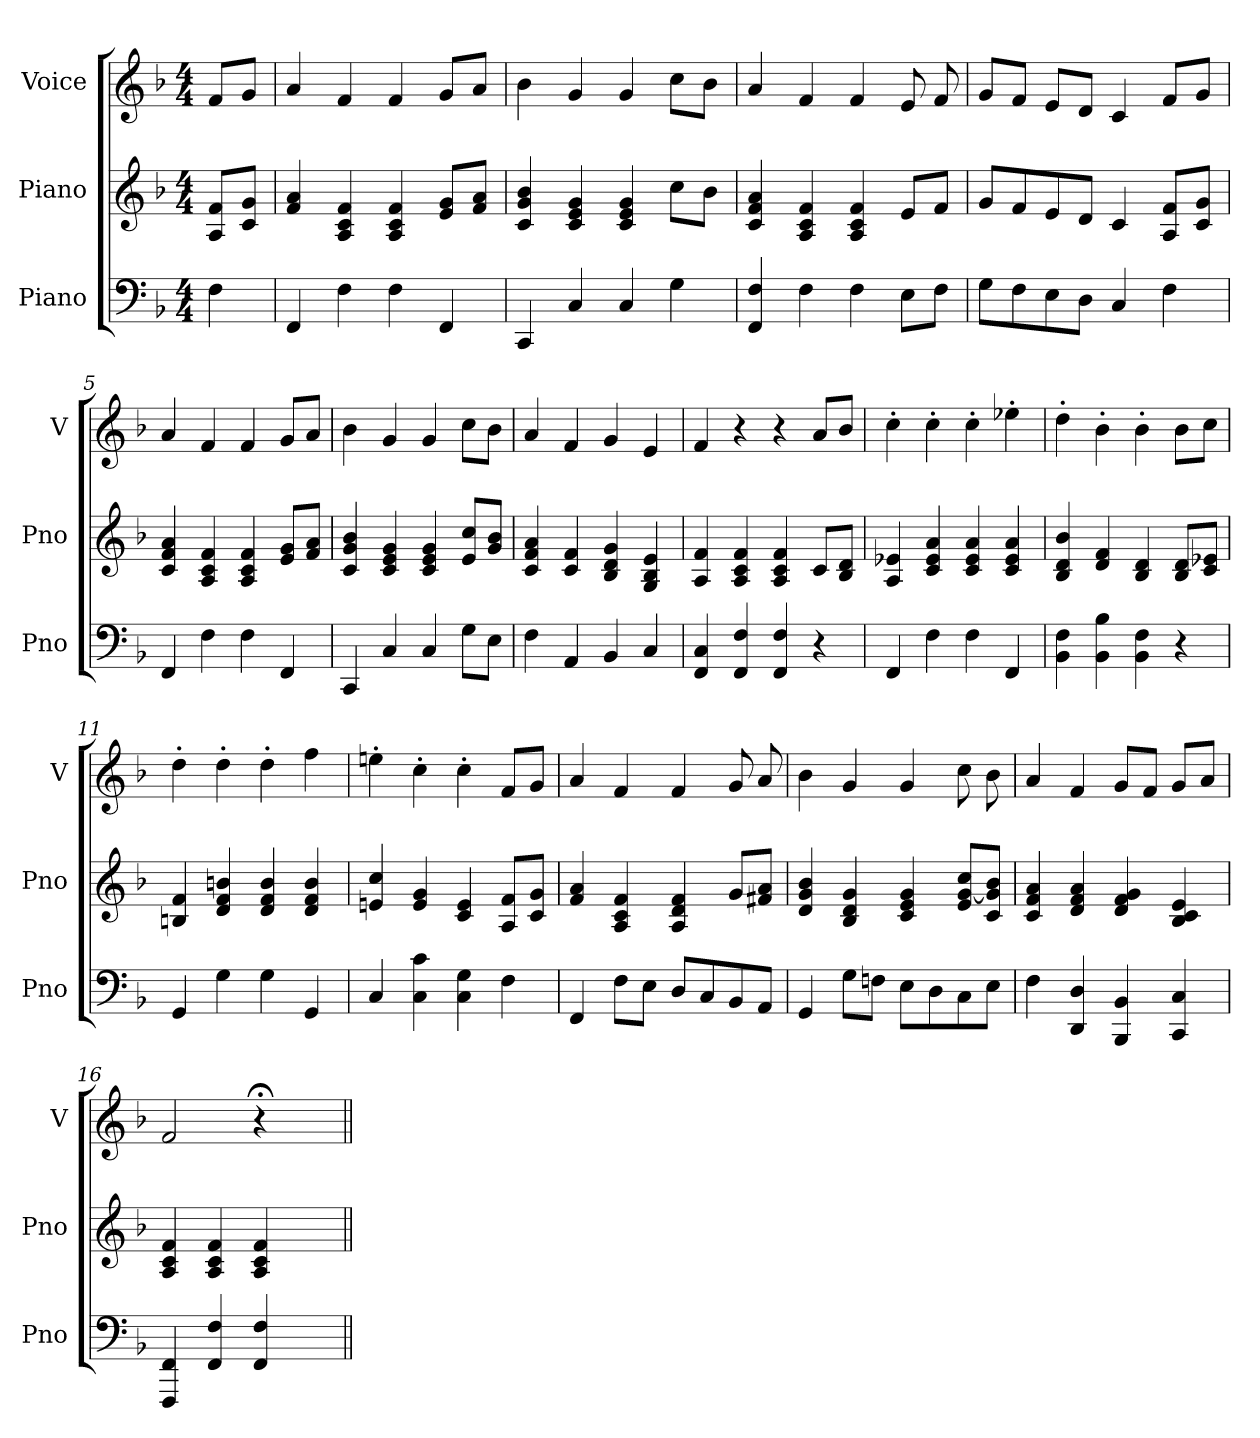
**kern	**kern	**kern
*part3	*part2	*part1
*staff3	*staff2	*staff1
*I"Piano	*I"Piano	*I"Voice
*I'Pno	*I'Pno	*I'V
*clefF4	*clefG2	*clefG2
*k[b-]	*k[b-]	*k[b-]
*M4/4	*M4/4	*M4/4
*MM112	*MM112	*MM112
=	=	=
4F\	8A/ 8f/L	8f/L
.	8c/ 8g/J	8g/J
=1	=1	=1
4FF/	4f/ 4a/	4a/
4F\	4A/ 4c/ 4f/	4f/
4F\	4A/ 4c/ 4f/	4f/
4FF/	8e/ 8g/L	8g/L
.	8f/ 8a/J	8a/J
=2	=2	=2
4CC/	4c/ 4g/ 4b-/	4b-\
4C/	4c/ 4e/ 4g/	4g/
4C/	4c/ 4e/ 4g/	4g/
4G\	8cc\L	8cc\L
.	8b-\J	8b-\J
=3	=3	=3
4FF/ 4F/	4c/ 4f/ 4a/	4a/
4F\	4A/ 4c/ 4f/	4f/
4F\	4A/ 4c/ 4f/	4f/
8E\L	8e/L	8e/
8F\J	8f/J	8f/
=4	=4	=4
8G\L	8g/L	8g/L
8F\	8f/	8f/J
8E\	8e/	8e/L
8D\J	8d/J	8d/J
4C/	4c/	4c/
4F\	8A/ 8f/L	8f/L
.	8c/ 8g/J	8g/J
!!LO:LB:g=z
=5	=5	=5
4FF/	4c/ 4f/ 4a/	4a/
4F\	4A/ 4c/ 4f/	4f/
4F\	4A/ 4c/ 4f/	4f/
4FF/	8e/ 8g/L	8g/L
.	8f/ 8a/J	8a/J
=6	=6	=6
4CC/	4c/ 4g/ 4b-/	4b-\
4C/	4c/ 4e/ 4g/	4g/
4C/	4c/ 4e/ 4g/	4g/
8G\L	8e/ 8cc/L	8cc\L
8E\J	8g/ 8b-/J	8b-\J
=7	=7	=7
4F\	4c/ 4f/ 4a/	4a/
4AA/	4c/ 4f/	4f/
4BB-/	4B-/ 4d/ 4g/	4g/
4C/	4G/ 4B-/ 4e/	4e/
=8	=8	=8
4FF/ 4C/	4A/ 4f/	4f/
4FF/ 4F/	4A/ 4c/ 4f/	4r
4FF/ 4F/	4A/ 4c/ 4f/	4r
4r	8c/L	8a/L
.	8B-/ 8d/J	8b-/J
=9	=9	=9
4FF/	4A/ 4e-X/	4cc'\
4F\	4c/ 4e-/ 4a/	4cc'\
4F\	4c/ 4e-/ 4a/	4cc'\
4FF/	4c/ 4e-/ 4a/	4ee-X'\
!!LO:LB:g=z
=10	=10	=10
4BB-\ 4F\	4B-/ 4d/ 4b-/	4dd'\
4BB-\ 4B-\	4d/ 4f/	4b-'\
4BB-\ 4F\	4B-/ 4d/	4b-'\
4r	8B-/ 8d/L	8b-\L
.	8c/ 8e-X/J	8cc\J
=11	=11	=11
4GG/	4Bn/ 4f/	4dd'\
4G\	4d/ 4f/ 4bn/	4dd'\
4G\	4d/ 4f/ 4b/	4dd'\
4GG/	4d/ 4f/ 4b/	4ff\
=12	=12	=12
4C/	4en/ 4cc/	4een'\
4C\ 4c\	4e/ 4g/	4cc'\
4C\ 4G\	4c/ 4e/	4cc'\
4F\	8A/ 8f/L	8f/L
.	8c/ 8g/J	8g/J
=13	=13	=13
4FF/	4f/ 4a/	4a/
8F\L	4A/ 4c/ 4f/	4f/
8E\J	.	.
8D/L	4A/ 4d/ 4f/	4f/
8C/	.	.
8BB-/	8g/L	8g/
8AA/J	8f#X/ 8a/J	8a/
=14	=14	=14
4GG/	4d/ 4g/ 4b-/	4b-\
8G\L	4B-/ 4d/ 4g/	4g/
8Fn\J	.	.
8E\L	4c/ 4e/ 4g/	4g/
8D\	.	.
8C\	8e/ [8g/ 8cc/L	8cc\
8E\J	8c/ 8g/] 8b-/J	8b-\
!!LO:LB:g=z
=15	=15	=15
4F\	4c/ 4f/ 4a/	4a/
4DD/ 4D/	4d/ 4f/ 4a/	4f/
4BBB-/ 4BB-/	4d/ 4f/ 4g/	8g/L
.	.	8f/J
4CC/ 4C/	4B-/ 4c/ 4e/	8g/L
.	.	8a/J
=16	=16	=16
4FFF/ 4FF/	4A/ 4c/ 4f/	2f/
4FF/ 4F/	4A/ 4c/ 4f/	.
4FF/ 4F/	4A/ 4c/ 4f/	4r;
4ryy	4ryy	4ryy
=||	=||	=||
*-	*-	*-
